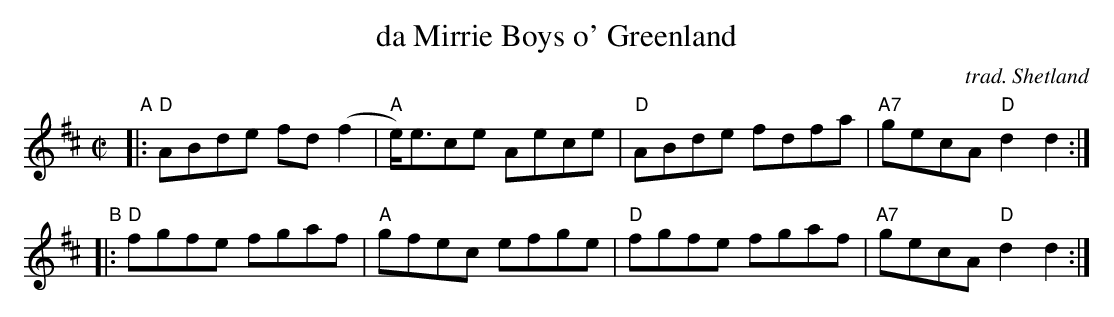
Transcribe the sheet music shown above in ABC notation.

X:1
T: da Mirrie Boys o' Greenland
O: trad. Shetland
M: C|
L: 1/8
K: D
"A"|: "D"ABde fd(f2 | "A"e)<ece Aece | "D"ABde fdfa | "A7"gecA "D"d2d2 :|
"B"|: "D"fgfe fgaf | "A"gfec efge | "D"fgfe fgaf | "A7"gecA "D"d2d2 :|
